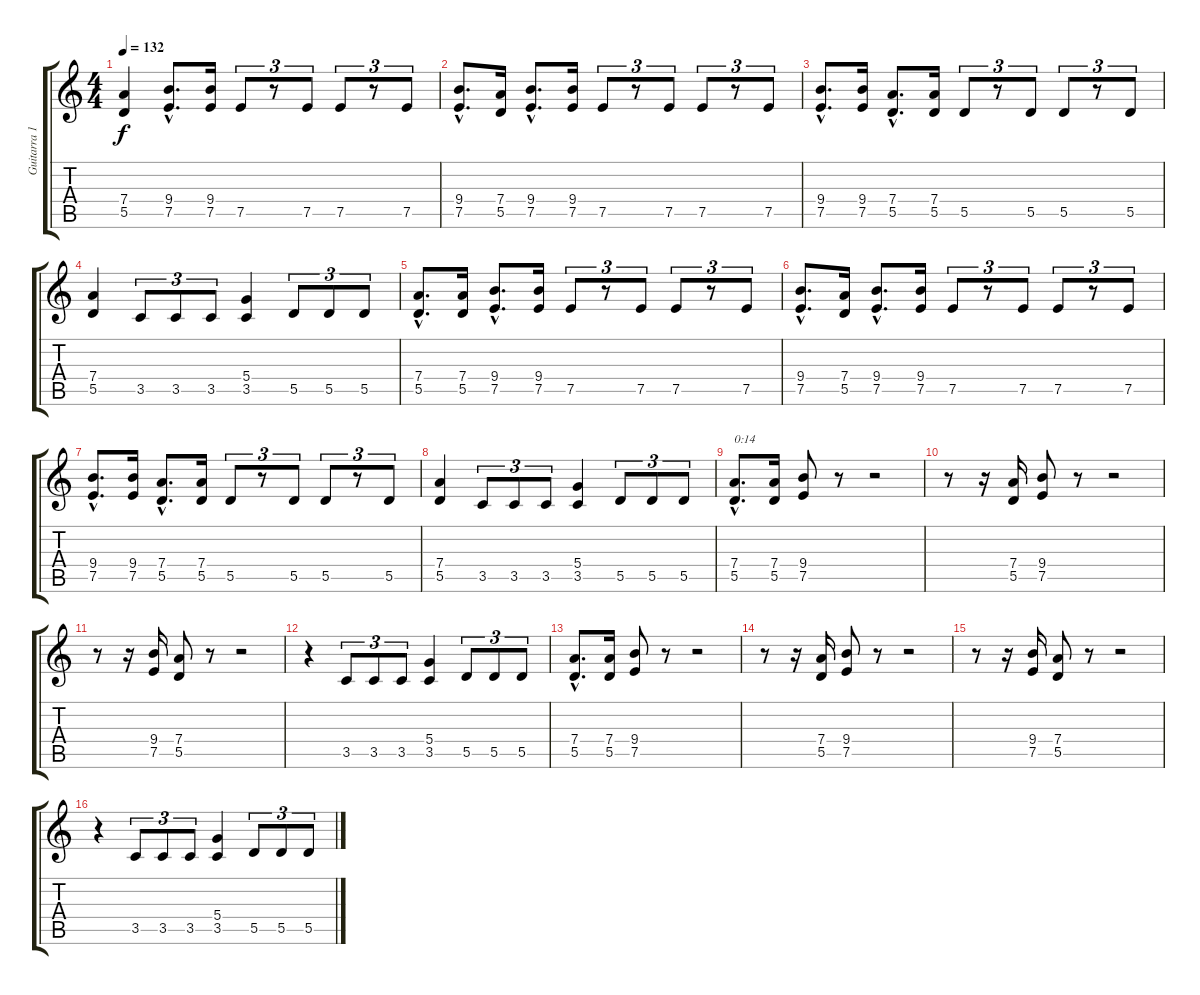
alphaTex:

\track ("Guitarra 1" "Guitarra 1") {instrument distortionguitar}
\staff {score tabs}
\tuning (E4 B3 G3 D3 A2 E2) {hide}
\ts (4 4)
\tempo 132
\clef g2
\ks c
(7.4 5.5).4{dy f instrument distortionguitar} (9.4{hac} 7.5{hac}).8{d} (9.4 7.5).16 7.5.8{tu (3 2)} r.8{tu (3 2)} 7.5.8{tu (3 2)} 7.5.8{tu (3 2)} r.8{tu (3 2)} 7.5.8{tu (3 2)} |
(9.4{hac} 7.5{hac}).8{d} (7.4 5.5).16 (9.4{hac} 7.5{hac}).8{d} (9.4 7.5).16 7.5.8{tu (3 2)} r.8{tu (3 2)} 7.5.8{tu (3 2)} 7.5.8{tu (3 2)} r.8{tu (3 2)} 7.5.8{tu (3 2)} |
(9.4{hac} 7.5{hac}).8{d} (9.4 7.5).16 (7.4{hac} 5.5{hac}).8{d} (7.4 5.5).16 5.5.8{tu (3 2)} r.8{tu (3 2)} 5.5.8{tu (3 2)} 5.5.8{tu (3 2)} r.8{tu (3 2)} 5.5.8{tu (3 2)} |
(7.4 5.5).4 3.5.8{tu (3 2)} 3.5.8{tu (3 2)} 3.5.8{tu (3 2)} (5.4 3.5).4 5.5.8{tu (3 2)} 5.5.8{tu (3 2)} 5.5.8{tu (3 2)} |
(7.4{hac} 5.5{hac}).8{d} (7.4 5.5).16 (9.4{hac} 7.5{hac}).8{d} (9.4 7.5).16 7.5.8{tu (3 2)} r.8{tu (3 2)} 7.5.8{tu (3 2)} 7.5.8{tu (3 2)} r.8{tu (3 2)} 7.5.8{tu (3 2)} |
(9.4{hac} 7.5{hac}).8{d} (7.4 5.5).16 (9.4{hac} 7.5{hac}).8{d} (9.4 7.5).16 7.5.8{tu (3 2)} r.8{tu (3 2)} 7.5.8{tu (3 2)} 7.5.8{tu (3 2)} r.8{tu (3 2)} 7.5.8{tu (3 2)} |
(9.4{hac} 7.5{hac}).8{d} (9.4 7.5).16 (7.4{hac} 5.5{hac}).8{d} (7.4 5.5).16 5.5.8{tu (3 2)} r.8{tu (3 2)} 5.5.8{tu (3 2)} 5.5.8{tu (3 2)} r.8{tu (3 2)} 5.5.8{tu (3 2)} |
(7.4 5.5).4 3.5.8{tu (3 2)} 3.5.8{tu (3 2)} 3.5.8{tu (3 2)} (5.4 3.5).4 5.5.8{tu (3 2)} 5.5.8{tu (3 2)} 5.5.8{tu (3 2)} |
(7.4{hac} 5.5{hac}).8{d txt "0:14"} (7.4 5.5).16 (9.4 7.5).8 r.8 r.2 |
r.8 r.16 (7.4 5.5).16 (9.4 7.5).8 r.8 r.2 |
r.8 r.16 (9.4 7.5).16 (7.4 5.5).8 r.8 r.2 |
r.4 3.5.8{tu (3 2)} 3.5.8{tu (3 2)} 3.5.8{tu (3 2)} (5.4 3.5).4 5.5.8{tu (3 2)} 5.5.8{tu (3 2)} 5.5.8{tu (3 2)} |
(7.4{hac} 5.5{hac}).8{d} (7.4 5.5).16 (9.4 7.5).8 r.8 r.2 |
r.8 r.16 (7.4 5.5).16 (9.4 7.5).8 r.8 r.2 |
r.8 r.16 (9.4 7.5).16 (7.4 5.5).8 r.8 r.2 |
r.4 3.5.8{tu (3 2)} 3.5.8{tu (3 2)} 3.5.8{tu (3 2)} (5.4 3.5).4 5.5.8{tu (3 2)} 5.5.8{tu (3 2)} 5.5.8{tu (3 2)}
